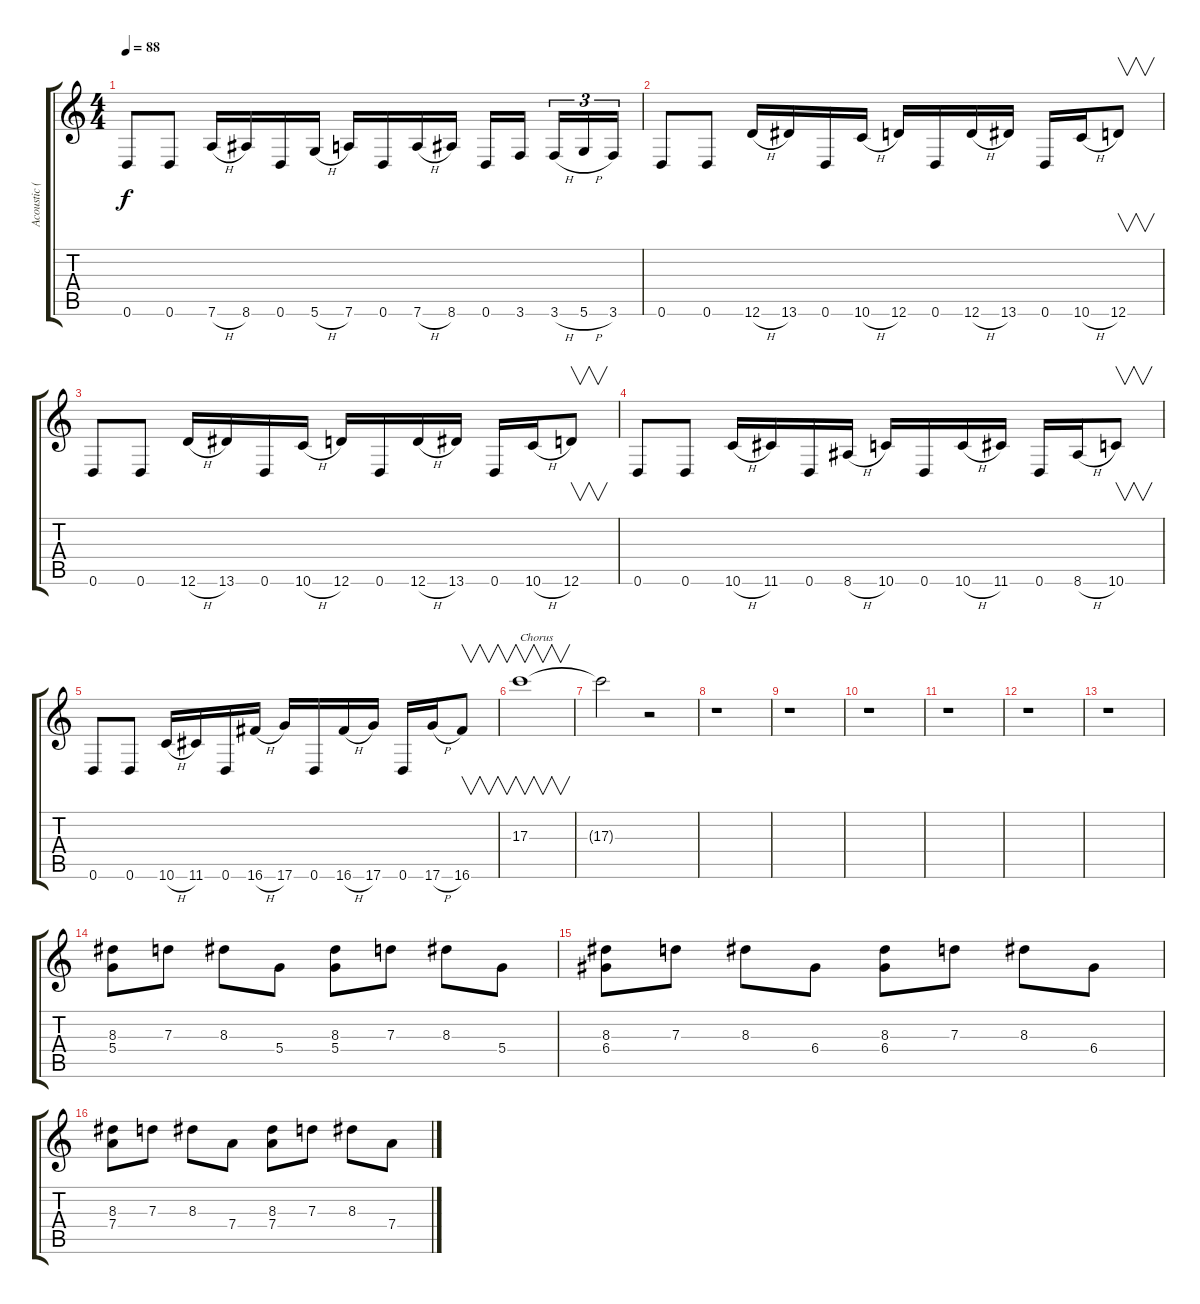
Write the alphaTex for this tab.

\track ("Acoustic (Intro) / Rhythm" "Acoustic (") {instrument acousticguitarsteel}
\staff {score tabs}
\tuning (E4 B3 G3 D3 A2 D2) {hide}
\ts (4 4)
\tempo 88
\clef g2
\ks c
0.6.8{dy f} 0.6.8 7.6{h}.16 8.6.16 0.6.16 5.6{h}.16 7.6.16 0.6.16 7.6{h}.16 8.6.16 0.6.16 3.6.16 3.6{h}.16{tu (3 2)} 5.6{h}.16{tu (3 2)} 3.6.16{tu (3 2)} |
0.6.8 0.6.8 12.6{h}.16 13.6.16 0.6.16 10.6{h}.16 12.6.16 0.6.16 12.6{h}.16 13.6.16 0.6.16 10.6{h}.16 12.6.8{v} |
0.6.8 0.6.8 12.6{h}.16 13.6.16 0.6.16 10.6{h}.16 12.6.16 0.6.16 12.6{h}.16 13.6.16 0.6.16 10.6{h}.16 12.6.8{v} |
0.6.8 0.6.8 10.6{h}.16 11.6.16 0.6.16 8.6{h}.16 10.6.16 0.6.16 10.6{h}.16 11.6.16 0.6.16 8.6{h}.16 10.6.8{v} |
0.6.8 0.6.8 10.6{h}.16 11.6.16 0.6.16 16.6{h}.16 17.6.16 0.6.16 16.6{h}.16 17.6.16 0.6.16 17.6{h}.16 16.6.8{v} |
17.3.1{v txt "Chorus"} |
17.3{t}.2 r.2 |
r.1 |
r.1 |
r.1 |
r.1 |
r.1 |
r.1 |
(8.3 5.4).8 7.3.8 8.3.8 5.4.8 (8.3 5.4).8 7.3.8 8.3.8 5.4.8 |
(8.3 6.4).8 7.3.8 8.3.8 6.4.8 (8.3 6.4).8 7.3.8 8.3.8 6.4.8 |
(8.3 7.4).8 7.3.8 8.3.8 7.4.8 (8.3 7.4).8 7.3.8 8.3.8 7.4.8
